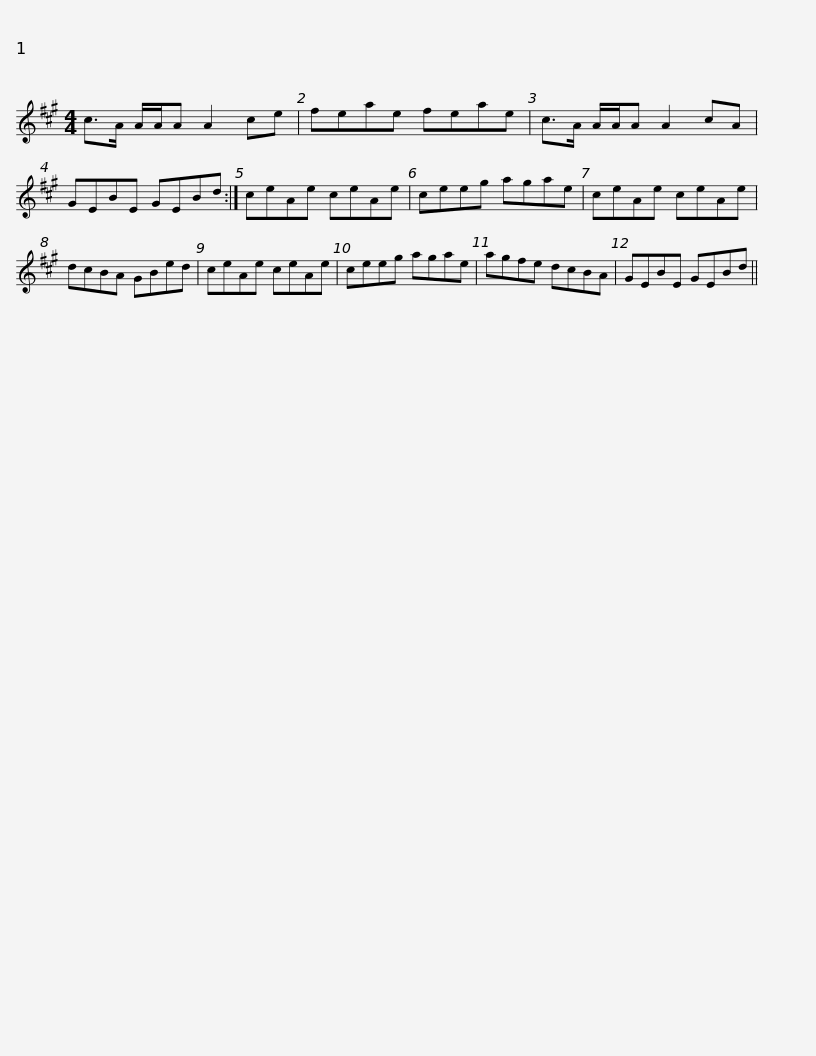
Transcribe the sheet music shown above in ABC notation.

X:1
L:1/8
M:4/4
I:linebreak $
K:A
V:1 treble
V:1
 c>A A/A/A A2 ce | feae feae | c>A A/A/A A2 cA | GEBE GEBd :| ceAe ceAe |$ %5
 ceeg agae | ceAe ceAe | dcBA GBed | ceAe ceAe | ceeg agae |$ %10
 agfe dcBA | GEBE GEBd || %12
